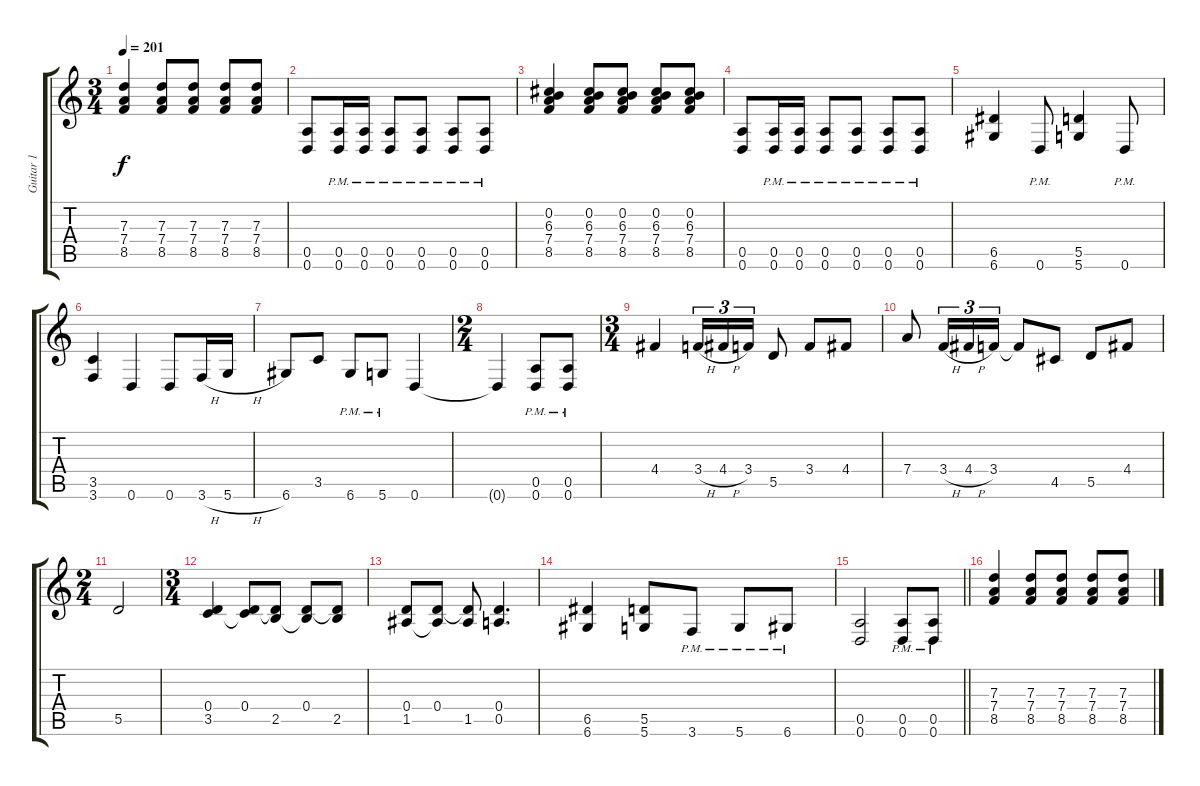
\track ("Guitar 1" "Guitar 1") {instrument distortionguitar}
\staff {score tabs}
\tuning (E4 B3 G3 D3 A2 D2) {hide}
\ts (3 4)
\tempo 201
\clef g2
\ks c
(7.3 7.4 8.5).4{dy f} (7.3 7.4 8.5).8 (7.3 7.4 8.5).8 (7.3 7.4 8.5).8 (7.3 7.4 8.5).8 |
(0.5 0.6).8 (0.5{pm} 0.6{pm}).16 (0.5{pm} 0.6{pm}).16 (0.5{pm} 0.6{pm}).8 (0.5{pm} 0.6{pm}).8 (0.5{pm} 0.6{pm}).8 (0.5{pm} 0.6{pm}).8 |
(0.2 6.3 7.4 8.5).4 (0.2 6.3 7.4 8.5).8 (0.2 6.3 7.4 8.5).8 (0.2 6.3 7.4 8.5).8 (0.2 6.3 7.4 8.5).8 |
(0.5 0.6).8 (0.5{pm} 0.6{pm}).16 (0.5{pm} 0.6{pm}).16 (0.5{pm} 0.6{pm}).8 (0.5{pm} 0.6{pm}).8 (0.5{pm} 0.6{pm}).8 (0.5{pm} 0.6{pm}).8 |
(6.5 6.6).4 0.6{pm}.8 (5.5 5.6).4 0.6{pm}.8 |
(3.5 3.6).4 0.6.4 0.6.8 3.6{h}.16 5.6{h}.16 |
6.6.8 3.5.8 6.6{pm}.8 5.6{pm}.8 0.6.4 |
\ts (2 4)
0.6{t}.4 (0.5{pm} 0.6{pm}).8 (0.5{pm} 0.6{pm}).8 |
\ts (3 4)
4.4.4 3.4{h}.16{tu (3 2)} 4.4{h}.16{tu (3 2)} 3.4.16{tu (3 2)} 5.5.8 3.4.8 4.4.8 |
7.4.8 3.4{h}.16{tu (3 2)} 4.4{h}.16{tu (3 2)} 3.4.16{tu (3 2)} 3.4{t}.8 4.5.8 5.5.8 4.4.8 |
\ts (2 4)
5.5.2 |
\ts (3 4)
(0.4 3.5).4 (0.4 3.5{t}).8 (0.4{t} 2.5).8 (0.4 2.5{t}).8 (0.4{t} 2.5).8 |
(0.4 1.5).8 (0.4 1.5{t}).8 (0.4{t} 1.5).8 (0.4 0.5).4{d} |
(6.5 6.6).4 (5.5 5.6).8 3.6{pm}.8 5.6{pm}.8 6.6{pm}.8 |
\barLineRight lightlight
(0.5 0.6).2 (0.5{pm} 0.6{pm}).8 (0.5{pm} 0.6{pm}).8 |
(7.3 7.4 8.5).4 (7.3 7.4 8.5).8 (7.3 7.4 8.5).8 (7.3 7.4 8.5).8 (7.3 7.4 8.5).8
